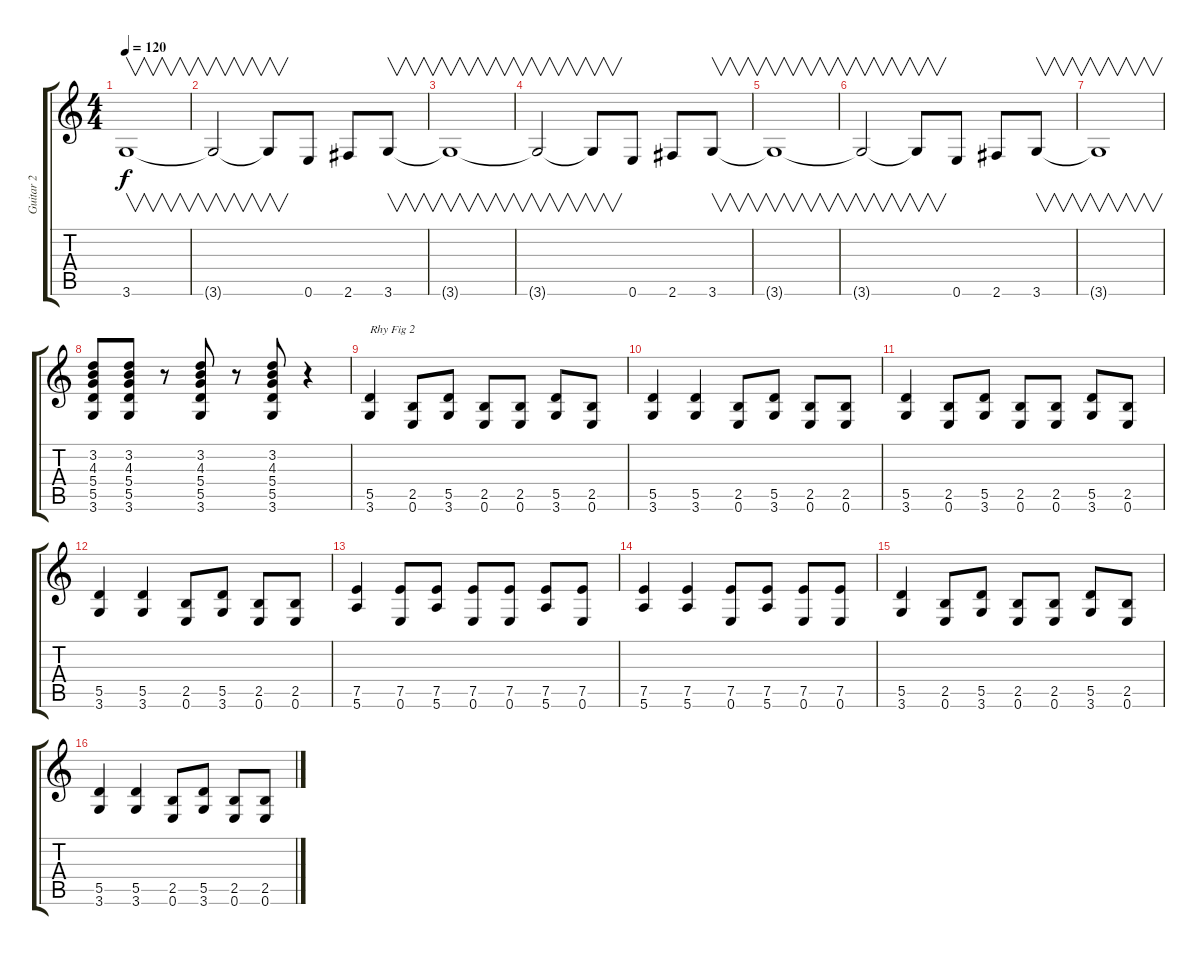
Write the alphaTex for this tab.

\track ("Guitar 2" "Guitar 2") {instrument overdrivenguitar}
\staff {score tabs}
\tuning (E4 B3 G3 D3 A2 E2) {hide}
\ts (4 4)
\tempo 120
\clef g2
\ks c
3.6{t}.1{v dy f} |
3.6{t}.2{v} 3.6{t}.8{v} 0.6.8 2.6.8 3.6.8{v} |
3.6{t}.1{v} |
3.6{t}.2{v} 3.6{t}.8{v} 0.6.8 2.6.8 3.6.8{v} |
3.6{t}.1{v} |
3.6{t}.2{v} 3.6{t}.8{v} 0.6.8 2.6.8 3.6.8{v} |
3.6{t}.1{v} |
(3.2 4.3 5.4 5.5 3.6).8 (3.2 4.3 5.4 5.5 3.6).8 r.8 (3.2 4.3 5.4 5.5 3.6).8 r.8 (3.2 4.3 5.4 5.5 3.6).8 r.4 |
(5.5 3.6).4{txt "Rhy Fig 2"} (2.5 0.6).8 (5.5 3.6).8 (2.5 0.6).8 (2.5 0.6).8 (5.5 3.6).8 (2.5 0.6).8 |
(5.5 3.6).4 (5.5 3.6).4 (2.5 0.6).8 (5.5 3.6).8 (2.5 0.6).8 (2.5 0.6).8 |
(5.5 3.6).4 (2.5 0.6).8 (5.5 3.6).8 (2.5 0.6).8 (2.5 0.6).8 (5.5 3.6).8 (2.5 0.6).8 |
(5.5 3.6).4 (5.5 3.6).4 (2.5 0.6).8 (5.5 3.6).8 (2.5 0.6).8 (2.5 0.6).8 |
(7.5 5.6).4 (7.5 0.6).8 (7.5 5.6).8 (7.5 0.6).8 (7.5 0.6).8 (7.5 5.6).8 (7.5 0.6).8 |
(7.5 5.6).4 (7.5 5.6).4 (7.5 0.6).8 (7.5 5.6).8 (7.5 0.6).8 (7.5 0.6).8 |
(5.5 3.6).4 (2.5 0.6).8 (5.5 3.6).8 (2.5 0.6).8 (2.5 0.6).8 (5.5 3.6).8 (2.5 0.6).8 |
(5.5 3.6).4 (5.5 3.6).4 (2.5 0.6).8 (5.5 3.6).8 (2.5 0.6).8 (2.5 0.6).8
